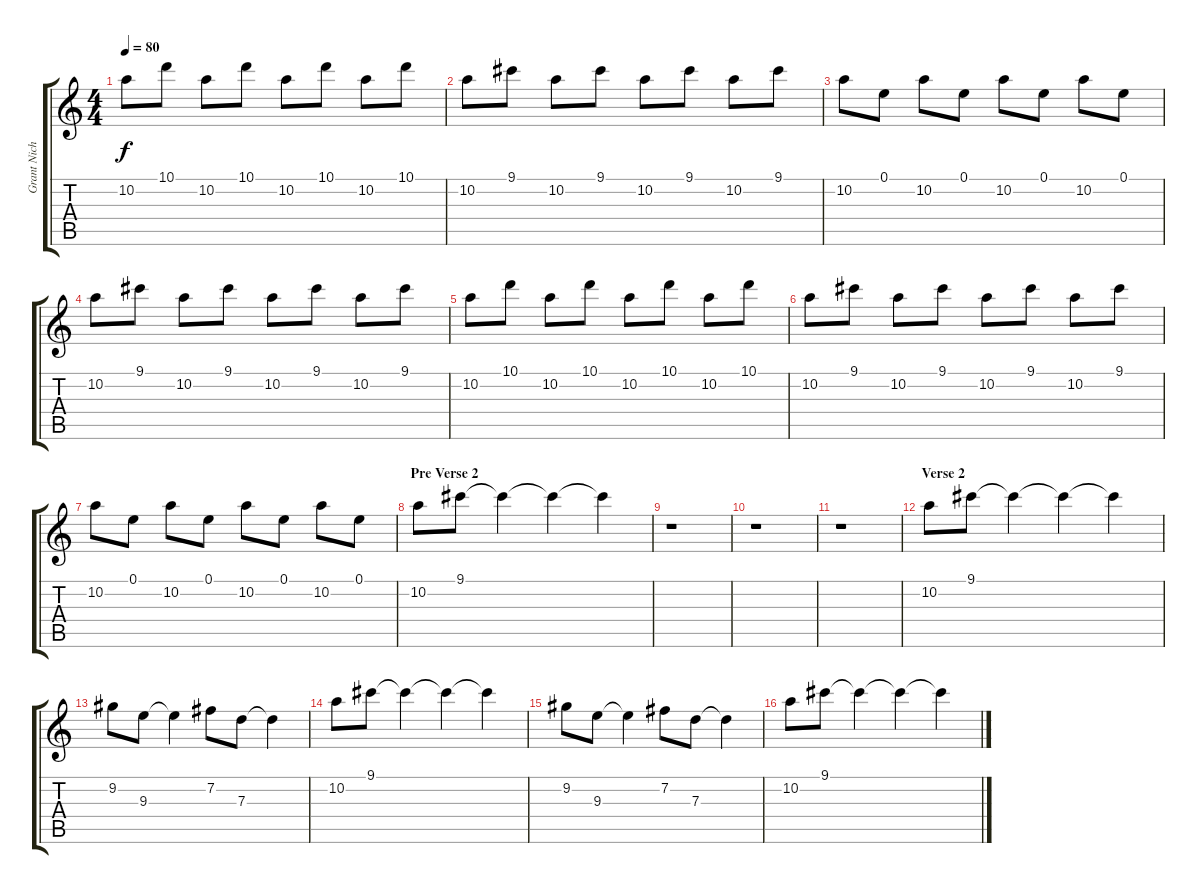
\track ("Grant Nicholas (Lead Guitar)" "Grant Nich") {instrument acousticguitarnylon}
\staff {score tabs}
\tuning (E4 B3 G3 D3 A2 E2) {hide}
\ts (4 4)
\tempo 80
\clef g2
\ks c
10.2.8{dy f} 10.1.8 10.2.8 10.1.8 10.2.8 10.1.8 10.2.8 10.1.8 |
10.2.8 9.1.8 10.2.8 9.1.8 10.2.8 9.1.8 10.2.8 9.1.8 |
10.2.8 0.1.8 10.2.8 0.1.8 10.2.8 0.1.8 10.2.8 0.1.8 |
10.2.8 9.1.8 10.2.8 9.1.8 10.2.8 9.1.8 10.2.8 9.1.8 |
10.2.8 10.1.8 10.2.8 10.1.8 10.2.8 10.1.8 10.2.8 10.1.8 |
10.2.8 9.1.8 10.2.8 9.1.8 10.2.8 9.1.8 10.2.8 9.1.8 |
10.2.8 0.1.8 10.2.8 0.1.8 10.2.8 0.1.8 10.2.8 0.1.8 |
\section ("" "Pre Verse 2")
10.2.8 9.1.8 9.1{t}.4 9.1{t}.4 9.1{t}.4 |
r.1 |
r.1 |
r.1 |
\section ("" "Verse 2")
10.2.8 9.1.8 9.1{t}.4 9.1{t}.4 9.1{t}.4 |
9.2.8 9.3.8 9.3{t}.4 7.2.8 7.3.8 7.3{t}.4 |
10.2.8 9.1.8 9.1{t}.4 9.1{t}.4 9.1{t}.4 |
9.2.8 9.3.8 9.3{t}.4 7.2.8 7.3.8 7.3{t}.4 |
10.2.8 9.1.8 9.1{t}.4 9.1{t}.4 9.1{t}.4
